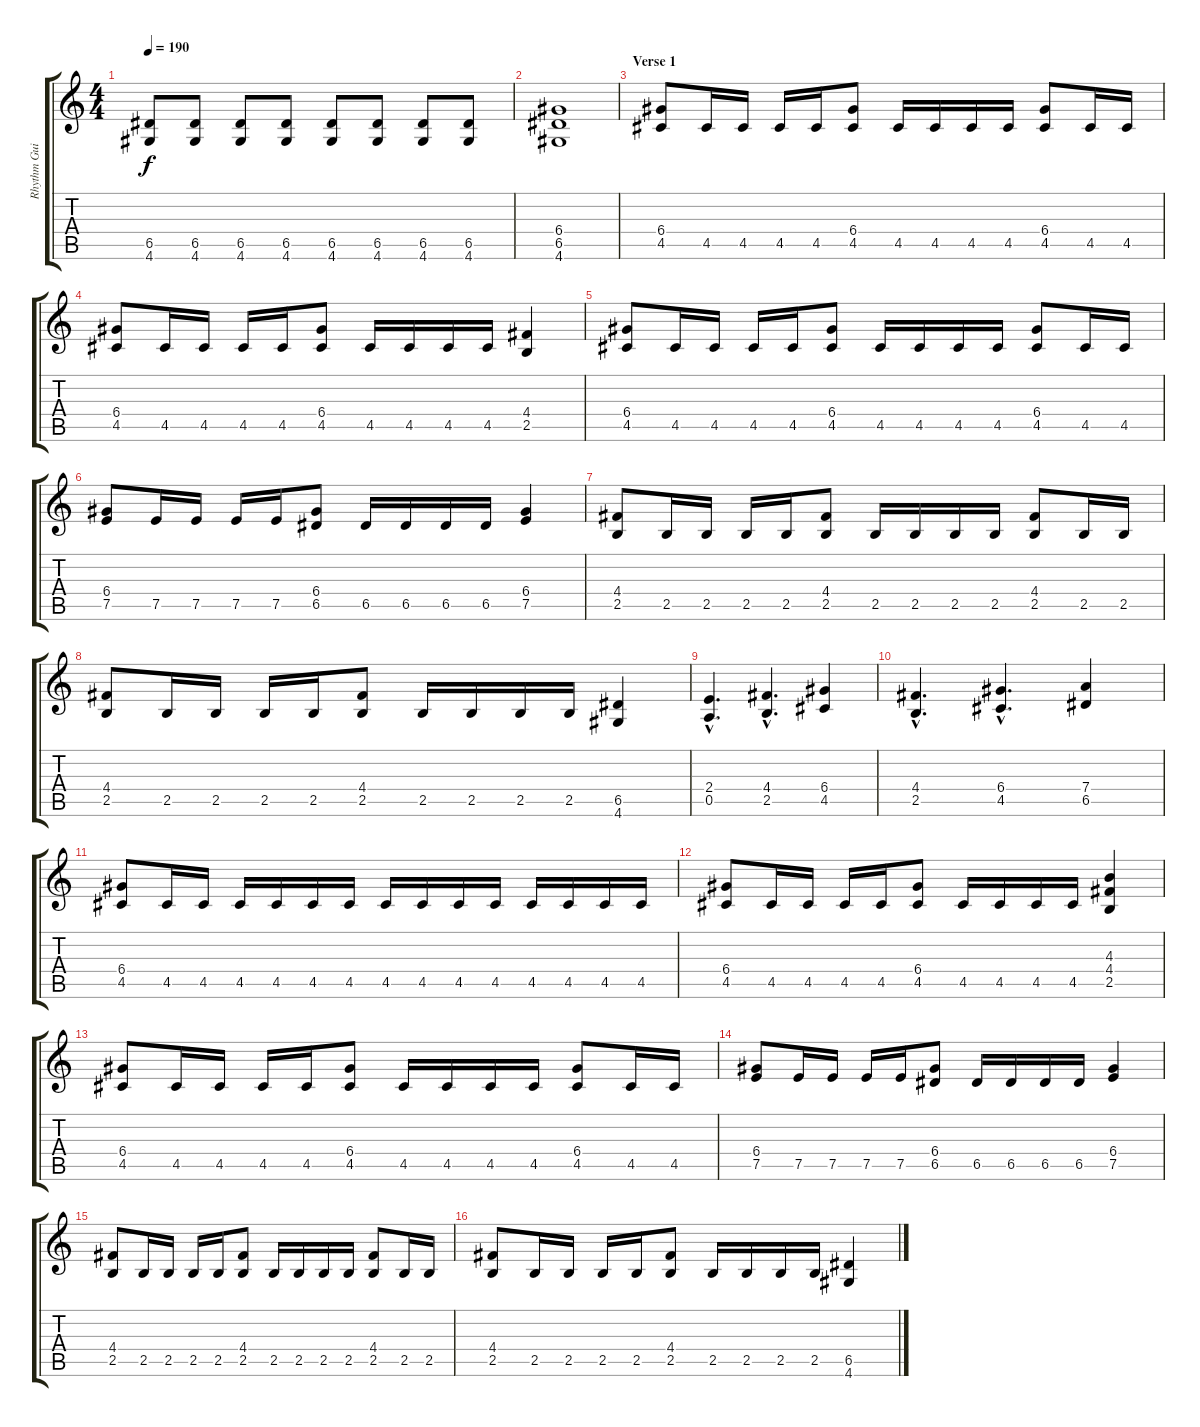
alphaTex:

\track ("Rhythm Guitar Right" "Rhythm Gui") {instrument overdrivenguitar}
\staff {score tabs}
\tuning (E4 B3 G3 D3 A2 E2) {hide}
\ts (4 4)
\tempo 190
\clef g2
\ks c
(6.5 4.6).8{dy f} (6.5 4.6).8 (6.5 4.6).8 (6.5 4.6).8 (6.5 4.6).8 (6.5 4.6).8 (6.5 4.6).8 (6.5 4.6).8 |
(6.4 6.5 4.6).1 |
\section ("" "Verse 1")
(6.4 4.5).8 4.5.16 4.5.16 4.5.16 4.5.16 (6.4 4.5).8 4.5.16 4.5.16 4.5.16 4.5.16 (6.4 4.5).8 4.5.16 4.5.16 |
(6.4 4.5).8 4.5.16 4.5.16 4.5.16 4.5.16 (6.4 4.5).8 4.5.16 4.5.16 4.5.16 4.5.16 (4.4 2.5).4 |
(6.4 4.5).8 4.5.16 4.5.16 4.5.16 4.5.16 (6.4 4.5).8 4.5.16 4.5.16 4.5.16 4.5.16 (6.4 4.5).8 4.5.16 4.5.16 |
(6.4 7.5).8 7.5.16 7.5.16 7.5.16 7.5.16 (6.4 6.5).8 6.5.16 6.5.16 6.5.16 6.5.16 (6.4 7.5).4 |
(4.4 2.5).8 2.5.16 2.5.16 2.5.16 2.5.16 (4.4 2.5).8 2.5.16 2.5.16 2.5.16 2.5.16 (4.4 2.5).8 2.5.16 2.5.16 |
(4.4 2.5).8 2.5.16 2.5.16 2.5.16 2.5.16 (4.4 2.5).8 2.5.16 2.5.16 2.5.16 2.5.16 (6.5 4.6).4 |
(2.4{hac} 0.5{hac}).4{d} (4.4{hac} 2.5{hac}).4{d} (6.4 4.5).4 |
(4.4{hac} 2.5{hac}).4{d} (6.4{hac} 4.5{hac}).4{d} (7.4 6.5).4 |
(6.4 4.5).8 4.5.16 4.5.16 4.5.16 4.5.16 4.5.16 4.5.16 4.5.16 4.5.16 4.5.16 4.5.16 4.5.16 4.5.16 4.5.16 4.5.16 |
(6.4 4.5).8 4.5.16 4.5.16 4.5.16 4.5.16 (6.4 4.5).8 4.5.16 4.5.16 4.5.16 4.5.16 (4.3 4.4 2.5).4 |
(6.4 4.5).8 4.5.16 4.5.16 4.5.16 4.5.16 (6.4 4.5).8 4.5.16 4.5.16 4.5.16 4.5.16 (6.4 4.5).8 4.5.16 4.5.16 |
(6.4 7.5).8 7.5.16 7.5.16 7.5.16 7.5.16 (6.4 6.5).8 6.5.16 6.5.16 6.5.16 6.5.16 (6.4 7.5).4 |
(4.4 2.5).8 2.5.16 2.5.16 2.5.16 2.5.16 (4.4 2.5).8 2.5.16 2.5.16 2.5.16 2.5.16 (4.4 2.5).8 2.5.16 2.5.16 |
(4.4 2.5).8 2.5.16 2.5.16 2.5.16 2.5.16 (4.4 2.5).8 2.5.16 2.5.16 2.5.16 2.5.16 (6.5 4.6).4
